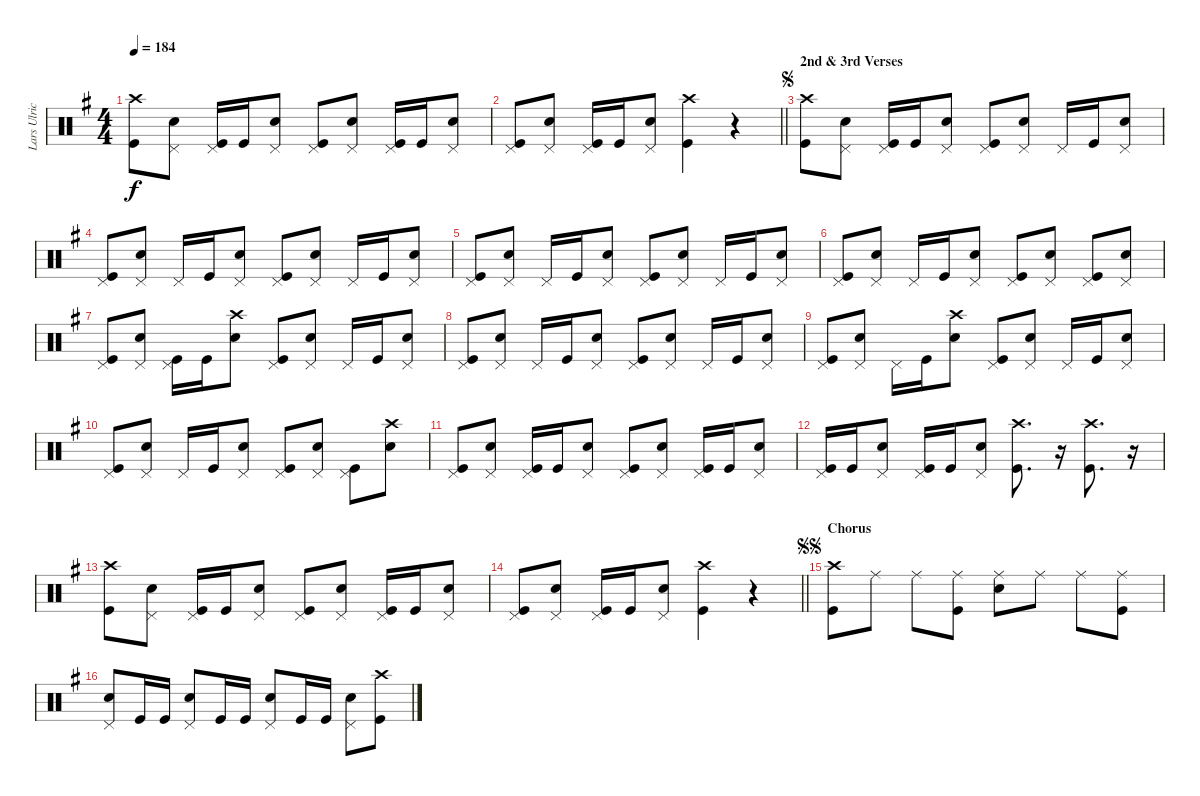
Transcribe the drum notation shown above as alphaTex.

\track ("Lars Ulrich" "Lars Ulric") {instrument percussion}
\staff {score}
\articulation defaults
\ts (4 4)
\tempo 184
\clef neutral
\ks g
("Crash high (hit)" "Kick (hit)").8{dy f volume 11} ("Pedal Hi-Hat (hit)" "Snare (hit) 2").8 ("Pedal Hi-Hat (hit)" "Kick (hit)").16 "Kick (hit)".16 ("Pedal Hi-Hat (hit)" "Snare (hit) 2").8 ("Pedal Hi-Hat (hit)" "Kick (hit)").8 ("Pedal Hi-Hat (hit)" "Snare (hit) 2").8 ("Pedal Hi-Hat (hit)" "Kick (hit)").16 "Kick (hit)".16 ("Pedal Hi-Hat (hit)" "Snare (hit) 2").8 |
\barLineRight lightlight
("Pedal Hi-Hat (hit)" "Kick (hit)").8 ("Pedal Hi-Hat (hit)" "Snare (hit) 2").8 ("Pedal Hi-Hat (hit)" "Kick (hit)").16 "Kick (hit)".16 ("Pedal Hi-Hat (hit)" "Snare (hit) 2").8 ("Crash high (hit)" "Kick (hit)").4{volume 11} r.4{volume 0} |
\section ("" "2nd & 3rd Verses")
\jump segno
("Crash high (hit)" "Kick (hit)").8{volume 11} ("Pedal Hi-Hat (hit)" "Snare (hit) 2").8 ("Pedal Hi-Hat (hit)" "Kick (hit)").16 "Kick (hit)".16 ("Pedal Hi-Hat (hit)" "Snare (hit) 2").8 ("Pedal Hi-Hat (hit)" "Kick (hit)").8 ("Pedal Hi-Hat (hit)" "Snare (hit) 2").8 "Pedal Hi-Hat (hit)".16 "Kick (hit)".16 ("Pedal Hi-Hat (hit)" "Snare (hit) 2").8 |
("Pedal Hi-Hat (hit)" "Kick (hit)").8 ("Pedal Hi-Hat (hit)" "Snare (hit) 2").8 "Pedal Hi-Hat (hit)".16 "Kick (hit)".16 ("Pedal Hi-Hat (hit)" "Snare (hit) 2").8 ("Pedal Hi-Hat (hit)" "Kick (hit)").8 ("Pedal Hi-Hat (hit)" "Snare (hit) 2").8 "Pedal Hi-Hat (hit)".16 "Kick (hit)".16 ("Pedal Hi-Hat (hit)" "Snare (hit) 2").8 |
("Pedal Hi-Hat (hit)" "Kick (hit)").8 ("Pedal Hi-Hat (hit)" "Snare (hit) 2").8 "Pedal Hi-Hat (hit)".16 "Kick (hit)".16 ("Pedal Hi-Hat (hit)" "Snare (hit) 2").8 ("Pedal Hi-Hat (hit)" "Kick (hit)").8 ("Pedal Hi-Hat (hit)" "Snare (hit) 2").8 "Pedal Hi-Hat (hit)".16 "Kick (hit)".16 ("Pedal Hi-Hat (hit)" "Snare (hit) 2").8 |
("Pedal Hi-Hat (hit)" "Kick (hit)").8 ("Pedal Hi-Hat (hit)" "Snare (hit) 2").8 "Pedal Hi-Hat (hit)".16 "Kick (hit)".16 ("Pedal Hi-Hat (hit)" "Snare (hit) 2").8 ("Pedal Hi-Hat (hit)" "Kick (hit)").8 ("Pedal Hi-Hat (hit)" "Snare (hit) 2").8 ("Pedal Hi-Hat (hit)" "Kick (hit)").8 ("Pedal Hi-Hat (hit)" "Snare (hit) 2").8 |
("Pedal Hi-Hat (hit)" "Kick (hit)").8 ("Pedal Hi-Hat (hit)" "Snare (hit) 2").8 ("Pedal Hi-Hat (hit)" "Kick (hit)").16 "Kick (hit)".16 ("Crash high (hit)" "Snare (hit) 2").8 ("Pedal Hi-Hat (hit)" "Kick (hit)").8 ("Pedal Hi-Hat (hit)" "Snare (hit) 2").8 "Pedal Hi-Hat (hit)".16 "Kick (hit)".16 ("Pedal Hi-Hat (hit)" "Snare (hit) 2").8 |
("Pedal Hi-Hat (hit)" "Kick (hit)").8 ("Pedal Hi-Hat (hit)" "Snare (hit) 2").8 "Pedal Hi-Hat (hit)".16 "Kick (hit)".16 ("Pedal Hi-Hat (hit)" "Snare (hit) 2").8 ("Pedal Hi-Hat (hit)" "Kick (hit)").8 ("Pedal Hi-Hat (hit)" "Snare (hit) 2").8 "Pedal Hi-Hat (hit)".16 "Kick (hit)".16 ("Pedal Hi-Hat (hit)" "Snare (hit) 2").8 |
("Pedal Hi-Hat (hit)" "Kick (hit)").8 ("Pedal Hi-Hat (hit)" "Snare (hit) 2").8 "Pedal Hi-Hat (hit)".16 "Kick (hit)".16 ("Crash high (hit)" "Snare (hit) 2").8 ("Pedal Hi-Hat (hit)" "Kick (hit)").8 ("Pedal Hi-Hat (hit)" "Snare (hit) 2").8 "Pedal Hi-Hat (hit)".16 "Kick (hit)".16 ("Pedal Hi-Hat (hit)" "Snare (hit) 2").8 |
("Pedal Hi-Hat (hit)" "Kick (hit)").8 ("Pedal Hi-Hat (hit)" "Snare (hit) 2").8 "Pedal Hi-Hat (hit)".16 "Kick (hit)".16 ("Pedal Hi-Hat (hit)" "Snare (hit) 2").8 ("Pedal Hi-Hat (hit)" "Kick (hit)").8 ("Pedal Hi-Hat (hit)" "Snare (hit) 2").8 ("Pedal Hi-Hat (hit)" "Kick (hit)").8 ("Crash high (hit)" "Snare (hit) 2").8 |
("Pedal Hi-Hat (hit)" "Kick (hit)").8 ("Pedal Hi-Hat (hit)" "Snare (hit) 2").8 ("Pedal Hi-Hat (hit)" "Kick (hit)").16 "Kick (hit)".16 ("Pedal Hi-Hat (hit)" "Snare (hit) 2").8 ("Pedal Hi-Hat (hit)" "Kick (hit)").8 ("Pedal Hi-Hat (hit)" "Snare (hit) 2").8 ("Pedal Hi-Hat (hit)" "Kick (hit)").16 "Kick (hit)".16 ("Pedal Hi-Hat (hit)" "Snare (hit) 2").8 |
("Pedal Hi-Hat (hit)" "Kick (hit)").16 "Kick (hit)".16 ("Pedal Hi-Hat (hit)" "Snare (hit) 2").8 ("Pedal Hi-Hat (hit)" "Kick (hit)").16 "Kick (hit)".16 ("Pedal Hi-Hat (hit)" "Snare (hit) 2").8 ("Crash high (hit)" "Kick (hit)").8{d volume 11} r.16{volume 0} ("Crash high (hit)" "Kick (hit)").8{d volume 11} r.16{volume 0} |
("Crash high (hit)" "Kick (hit)").8{volume 11} ("Pedal Hi-Hat (hit)" "Snare (hit) 2").8 ("Pedal Hi-Hat (hit)" "Kick (hit)").16 "Kick (hit)".16 ("Pedal Hi-Hat (hit)" "Snare (hit) 2").8 ("Pedal Hi-Hat (hit)" "Kick (hit)").8 ("Pedal Hi-Hat (hit)" "Snare (hit) 2").8 ("Pedal Hi-Hat (hit)" "Kick (hit)").16 "Kick (hit)".16 ("Pedal Hi-Hat (hit)" "Snare (hit) 2").8 |
\barLineRight lightlight
("Pedal Hi-Hat (hit)" "Kick (hit)").8 ("Pedal Hi-Hat (hit)" "Snare (hit) 2").8 ("Pedal Hi-Hat (hit)" "Kick (hit)").16 "Kick (hit)".16 ("Pedal Hi-Hat (hit)" "Snare (hit) 2").8 ("Crash high (hit)" "Kick (hit)").4{volume 11} r.4{volume 0} |
\section ("" "Chorus")
\jump segnosegno
("Crash high (hit)" "Kick (hit)").8{volume 11} "Ride (middle)".8 "Ride (middle)".8 ("Ride (middle)" "Kick (hit)").8 ("Ride (middle)" "Snare (hit) 2").8 "Ride (middle)".8 "Ride (middle)".8 ("Ride (middle)" "Kick (hit)").8 |
("Pedal Hi-Hat (hit)" "Snare (hit) 2").8 "Kick (hit)".16 "Kick (hit)".16 ("Pedal Hi-Hat (hit)" "Snare (hit) 2").8 "Kick (hit)".16 "Kick (hit)".16 ("Pedal Hi-Hat (hit)" "Snare (hit) 2").8 "Kick (hit)".16 "Kick (hit)".16 ("Pedal Hi-Hat (hit)" "Snare (hit) 2").8 ("Crash high (hit)" "Kick (hit)").8
